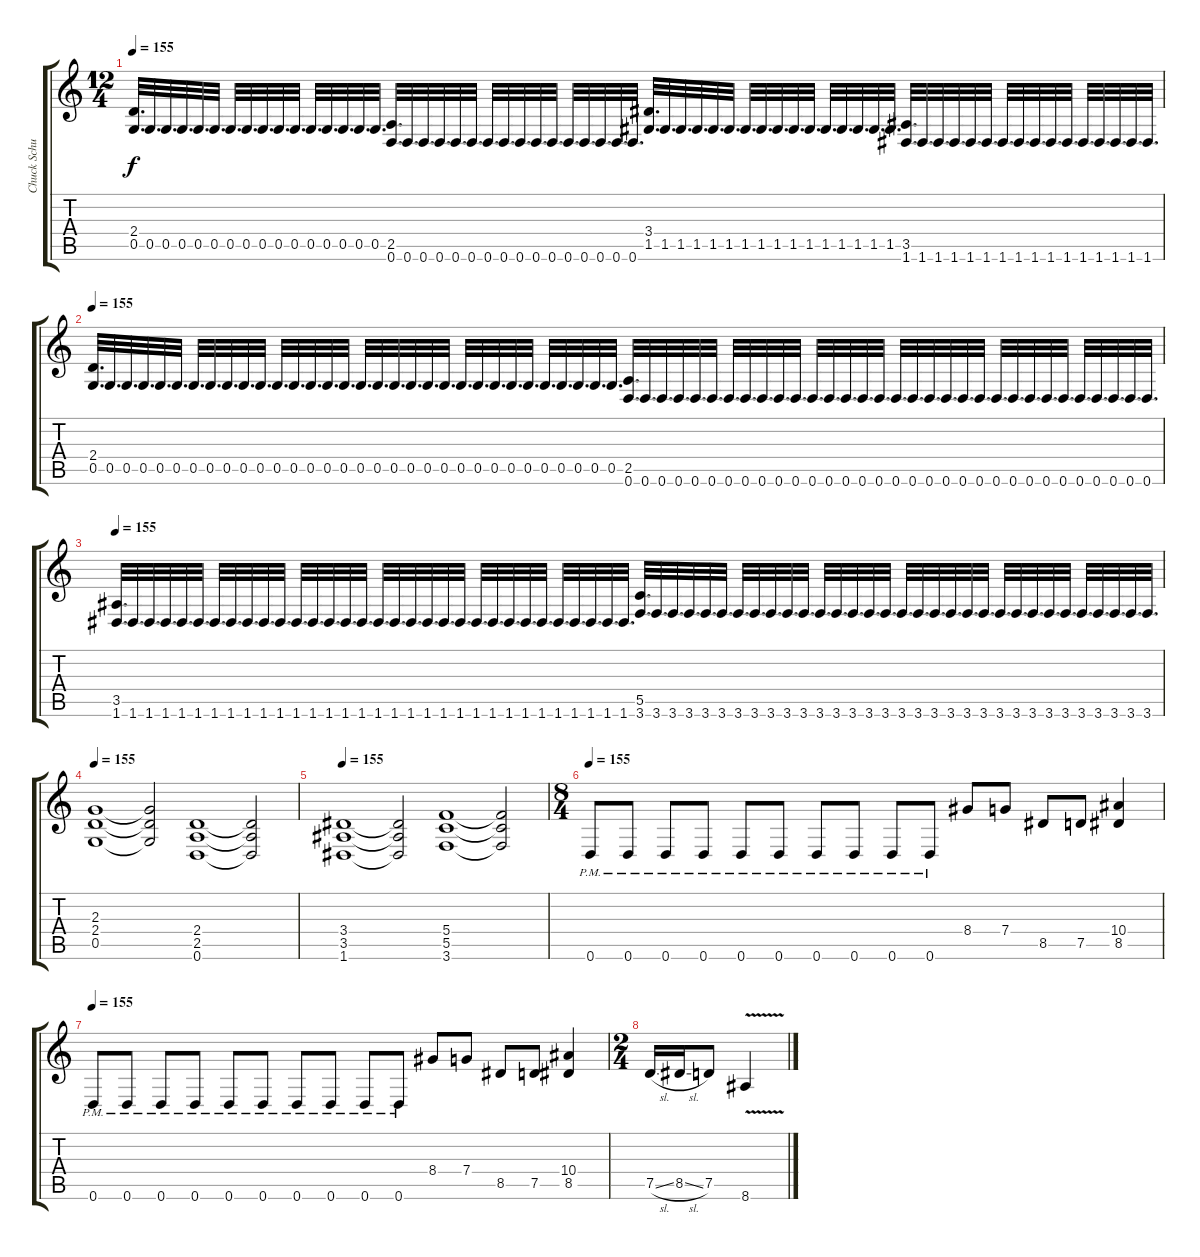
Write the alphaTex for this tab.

\track ("Chuck Schuldiner" "Chuck Schu") {instrument distortionguitar}
\staff {score tabs}
\tuning (D4 A3 F3 C3 G2 D2) {hide}
\ts (12 4)
\tempo 155
\clef g2
\ks c
(2.4 0.5).32{d dy f} 0.5.32{d} 0.5.32{d} 0.5.32{d} 0.5.32{d} 0.5.32{d} 0.5.32{d} 0.5.32{d} 0.5.32{d} 0.5.32{d} 0.5.32{d} 0.5.32{d} 0.5.32{d} 0.5.32{d} 0.5.32{d} 0.5.32{d} (2.5 0.6).32{d} 0.6.32{d} 0.6.32{d} 0.6.32{d} 0.6.32{d} 0.6.32{d} 0.6.32{d} 0.6.32{d} 0.6.32{d} 0.6.32{d} 0.6.32{d} 0.6.32{d} 0.6.32{d} 0.6.32{d} 0.6.32{d} 0.6.32{d} (3.4 1.5).32{d} 1.5.32{d} 1.5.32{d} 1.5.32{d} 1.5.32{d} 1.5.32{d} 1.5.32{d} 1.5.32{d} 1.5.32{d} 1.5.32{d} 1.5.32{d} 1.5.32{d} 1.5.32{d} 1.5.32{d} 1.5.32{d} 1.5.32{d} (3.5 1.6).32{d} 1.6.32{d} 1.6.32{d} 1.6.32{d} 1.6.32{d} 1.6.32{d} 1.6.32{d} 1.6.32{d} 1.6.32{d} 1.6.32{d} 1.6.32{d} 1.6.32{d} 1.6.32{d} 1.6.32{d} 1.6.32{d} 1.6.32{d} |
\tempo 155
(2.4 0.5).32{d} 0.5.32{d} 0.5.32{d} 0.5.32{d} 0.5.32{d} 0.5.32{d} 0.5.32{d} 0.5.32{d} 0.5.32{d} 0.5.32{d} 0.5.32{d} 0.5.32{d} 0.5.32{d} 0.5.32{d} 0.5.32{d} 0.5.32{d} 0.5.32{d} 0.5.32{d} 0.5.32{d} 0.5.32{d} 0.5.32{d} 0.5.32{d} 0.5.32{d} 0.5.32{d} 0.5.32{d} 0.5.32{d} 0.5.32{d} 0.5.32{d} 0.5.32{d} 0.5.32{d} 0.5.32{d} 0.5.32{d} (2.5 0.6).32{d} 0.6.32{d} 0.6.32{d} 0.6.32{d} 0.6.32{d} 0.6.32{d} 0.6.32{d} 0.6.32{d} 0.6.32{d} 0.6.32{d} 0.6.32{d} 0.6.32{d} 0.6.32{d} 0.6.32{d} 0.6.32{d} 0.6.32{d} 0.6.32{d} 0.6.32{d} 0.6.32{d} 0.6.32{d} 0.6.32{d} 0.6.32{d} 0.6.32{d} 0.6.32{d} 0.6.32{d} 0.6.32{d} 0.6.32{d} 0.6.32{d} 0.6.32{d} 0.6.32{d} 0.6.32{d} 0.6.32{d} |
\tempo 155
(3.5 1.6).32{d} 1.6.32{d} 1.6.32{d} 1.6.32{d} 1.6.32{d} 1.6.32{d} 1.6.32{d} 1.6.32{d} 1.6.32{d} 1.6.32{d} 1.6.32{d} 1.6.32{d} 1.6.32{d} 1.6.32{d} 1.6.32{d} 1.6.32{d} 1.6.32{d} 1.6.32{d} 1.6.32{d} 1.6.32{d} 1.6.32{d} 1.6.32{d} 1.6.32{d} 1.6.32{d} 1.6.32{d} 1.6.32{d} 1.6.32{d} 1.6.32{d} 1.6.32{d} 1.6.32{d} 1.6.32{d} 1.6.32{d} (5.5 3.6).32{d} 3.6.32{d} 3.6.32{d} 3.6.32{d} 3.6.32{d} 3.6.32{d} 3.6.32{d} 3.6.32{d} 3.6.32{d} 3.6.32{d} 3.6.32{d} 3.6.32{d} 3.6.32{d} 3.6.32{d} 3.6.32{d} 3.6.32{d} 3.6.32{d} 3.6.32{d} 3.6.32{d} 3.6.32{d} 3.6.32{d} 3.6.32{d} 3.6.32{d} 3.6.32{d} 3.6.32{d} 3.6.32{d} 3.6.32{d} 3.6.32{d} 3.6.32{d} 3.6.32{d} 3.6.32{d} 3.6.32{d} |
\tempo 155
(2.3 2.4 0.5).1 (2.3{t} 2.4{t} 0.5{t}).2 (2.4 2.5 0.6).1 (2.4{t} 2.5{t} 0.6{t}).2 |
\tempo 155
(3.4 3.5 1.6).1 (3.4{t} 3.5{t} 1.6{t}).2 (5.4 5.5 3.6).1 (5.4{t} 5.5{t} 3.6{t}).2 |
\ts (8 4)
\tempo 155
0.6{pm}.8 0.6{pm}.8 0.6{pm}.8 0.6{pm}.8 0.6{pm}.8 0.6{pm}.8 0.6{pm}.8 0.6{pm}.8 0.6{pm}.8 0.6{pm}.8 8.4.8 7.4.8 8.5.8 7.5.8 (10.4 8.5).4 |
\tempo 155
0.6{pm}.8 0.6{pm}.8 0.6{pm}.8 0.6{pm}.8 0.6{pm}.8 0.6{pm}.8 0.6{pm}.8 0.6{pm}.8 0.6{pm}.8 0.6{pm}.8 8.4.8 7.4.8 8.5.8 7.5.8 (10.4 8.5).4 |
\ts (2 4)
7.5{sl}.16 8.5{sl}.16 7.5.8 8.6{v}.4
